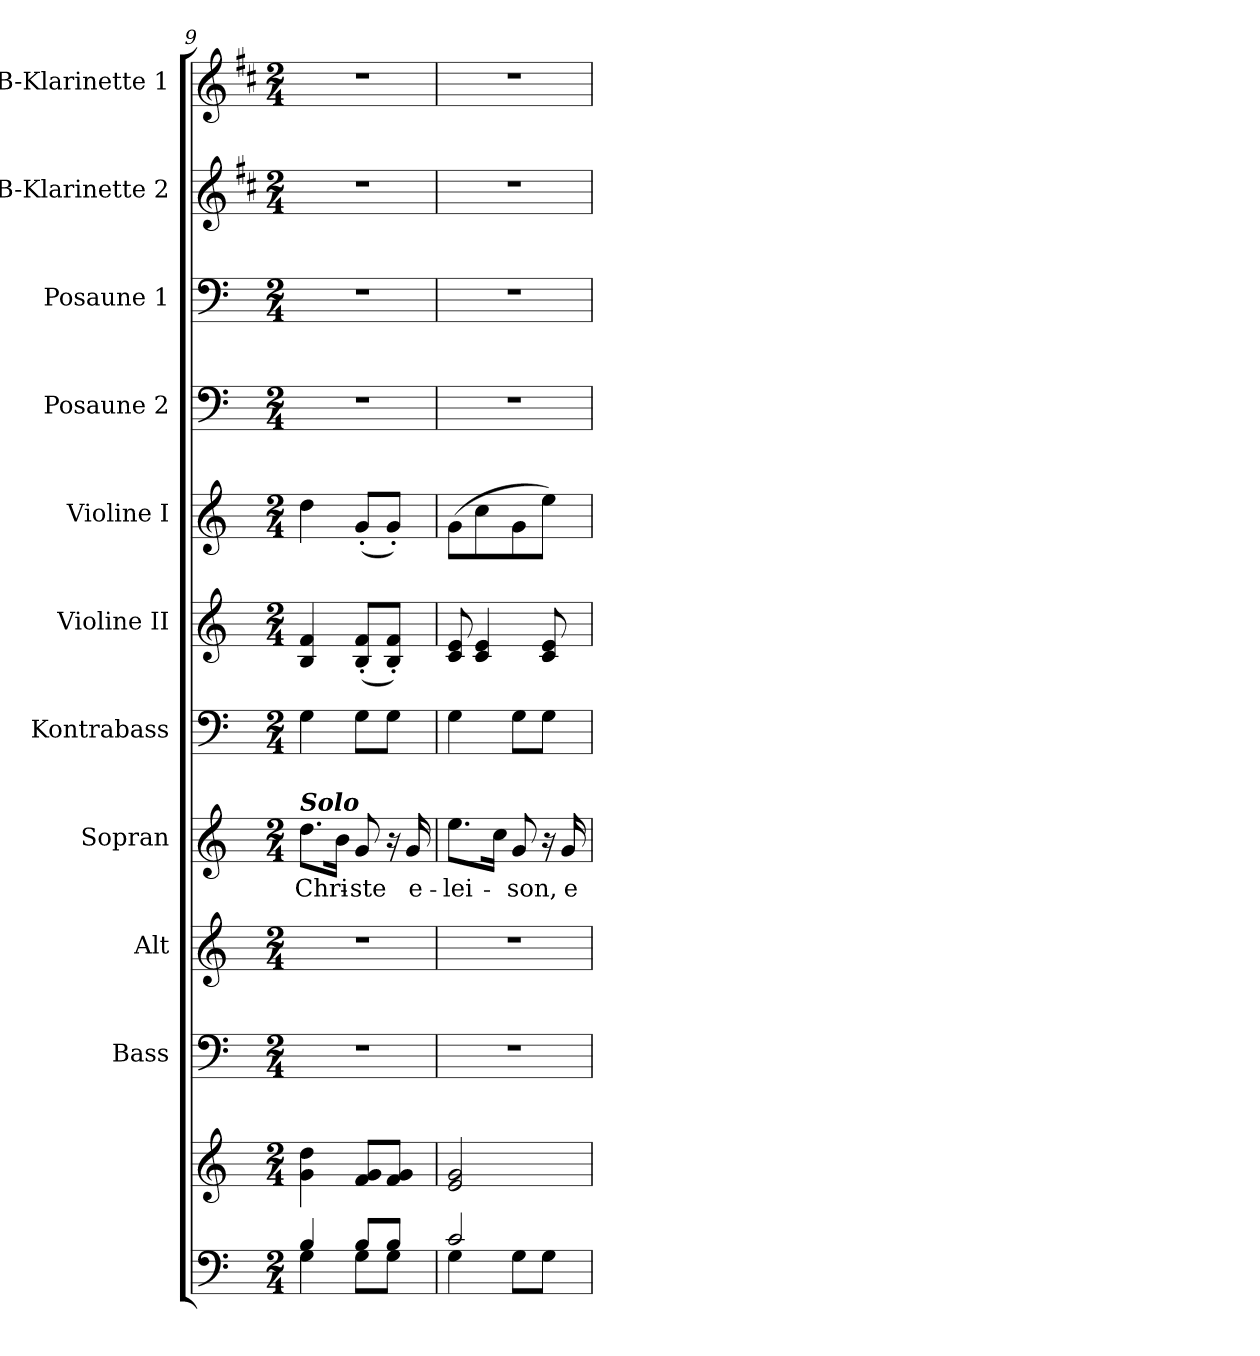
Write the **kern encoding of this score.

**kern	**kern	**kern	**kern	**kern	**text	**kern	**kern	**kern	**kern	**kern	**kern	**kern
*part11	*part11	*part10	*part9	*part8	*part8	*part7	*part6	*part5	*part4	*part3	*part2	*part1
*staff12	*staff11	*staff10	*staff9	*staff8	*staff8	*staff7	*staff6	*staff5	*staff4	*staff3	*staff2	*staff1
*	*	*I"Bass	*I"Alt	*I"Sopran	*	*I"Kontrabass	*I"Violine II	*I"Violine I	*I"Posaune 2	*I"Posaune 1	*I"B-Klarinette 2	*I"B-Klarinette 1
*	*	*I'B.	*I'A.	*I'S.	*	*I'Kb.	*I'Vl. II	*I'Vl. I	*I'Pos. 2	*I'Pos. 1	*I'B Kl. 2	*I'B Kl. 1
*clefF4	*clefG2	*clefF4	*clefG2	*clefG2	*	*clefF4	*clefG2	*clefG2	*clefF4	*clefF4	*clefG2	*clefG2
*	*	*	*	*	*	*ITrd7c12	*	*	*	*	*ITrd1c2	*ITrd1c2
*k[]	*k[]	*k[]	*k[]	*k[]	*	*k[]	*k[]	*k[]	*k[]	*k[]	*k[]	*k[]
*C:	*C:	*C:	*C:	*C:	*	*C:	*C:	*C:	*C:	*C:	*C:	*C:
*M2/4	*M2/4	*M2/4	*M2/4	*M2/4	*	*M2/4	*M2/4	*M2/4	*M2/4	*M2/4	*M2/4	*M2/4
=9	=9	=9	=9	=9	=9	=9	=9	=9	=9	=9	=9	=9
*^	*	*	*	*	*	*	*	*	*	*	*	*
!	!	!	!	!	!LO:TX:a:Bi:t=Solo	!	!	!	!	!	!	!	!
!	!	!	!	!	!	!LO:LY:b	!	!	!	!	!	!	!
4B/	4G\	4g\ 4dd\	2r	2r	8.dd\L	Chri-	4GG\	4B/ 4f/	4dd\	2r	2r	2r	2r
.	.	.	.	.	16b\Jk	.	.	.	.	.	.	.	.
!	!	!	!	!	!	!LO:LY:b	!	!	!	!	!	!	!
8B/L	8G\L	8f/ 8g/L	.	.	8g/	-ste	8GG\L	(<8B/'< 8f/'<L	(<8g'</L	.	.	.	.
8B/J	8G\J	8f/ 8g/J	.	.	16r	.	8GG\J	8B/'< 8f/'<J)	8g'</J)	.	.	.	.
!	!	!	!	!	!	!LO:LY:b	!	!	!	!	!	!	!
.	.	.	.	.	16g/	e-	.	.	.	.	.	.	.
!!LO:PB:g=z
=10	=10	=10	=10	=10	=10	=10	=10	=10	=10	=10	=10	=10	=10
!	!	!	!	!	!	!LO:LY:b	!	!	!	!	!	!	!
2c/	4G\	2e/ 2g/	2r	2r	8.ee\L	-lei-	4GG\	8c/ 8e/	(>8g\L	2r	2r	2r	2r
.	.	.	.	.	.	.	.	4c/ 4e/	8cc\	.	.	.	.
.	.	.	.	.	16cc\Jk	.	.	.	.	.	.	.	.
!	!	!	!	!	!	!LO:LY:b	!	!	!	!	!	!	!
.	8G\L	.	.	.	8g/	-son,	8GG\L	.	8g\	.	.	.	.
.	8G\J	.	.	.	16r	.	8GG\J	8c/ 8e/	8ee\J)	.	.	.	.
!	!	!	!	!	!	!LO:LY:b	!	!	!	!	!	!	!
.	.	.	.	.	16g/	e-	.	.	.	.	.	.	.
*v	*v	*	*	*	*	*	*	*	*	*	*	*	*
=	=	=	=	=	=	=	=	=	=	=	=	=
*-	*-	*-	*-	*-	*-	*-	*-	*-	*-	*-	*-	*-
